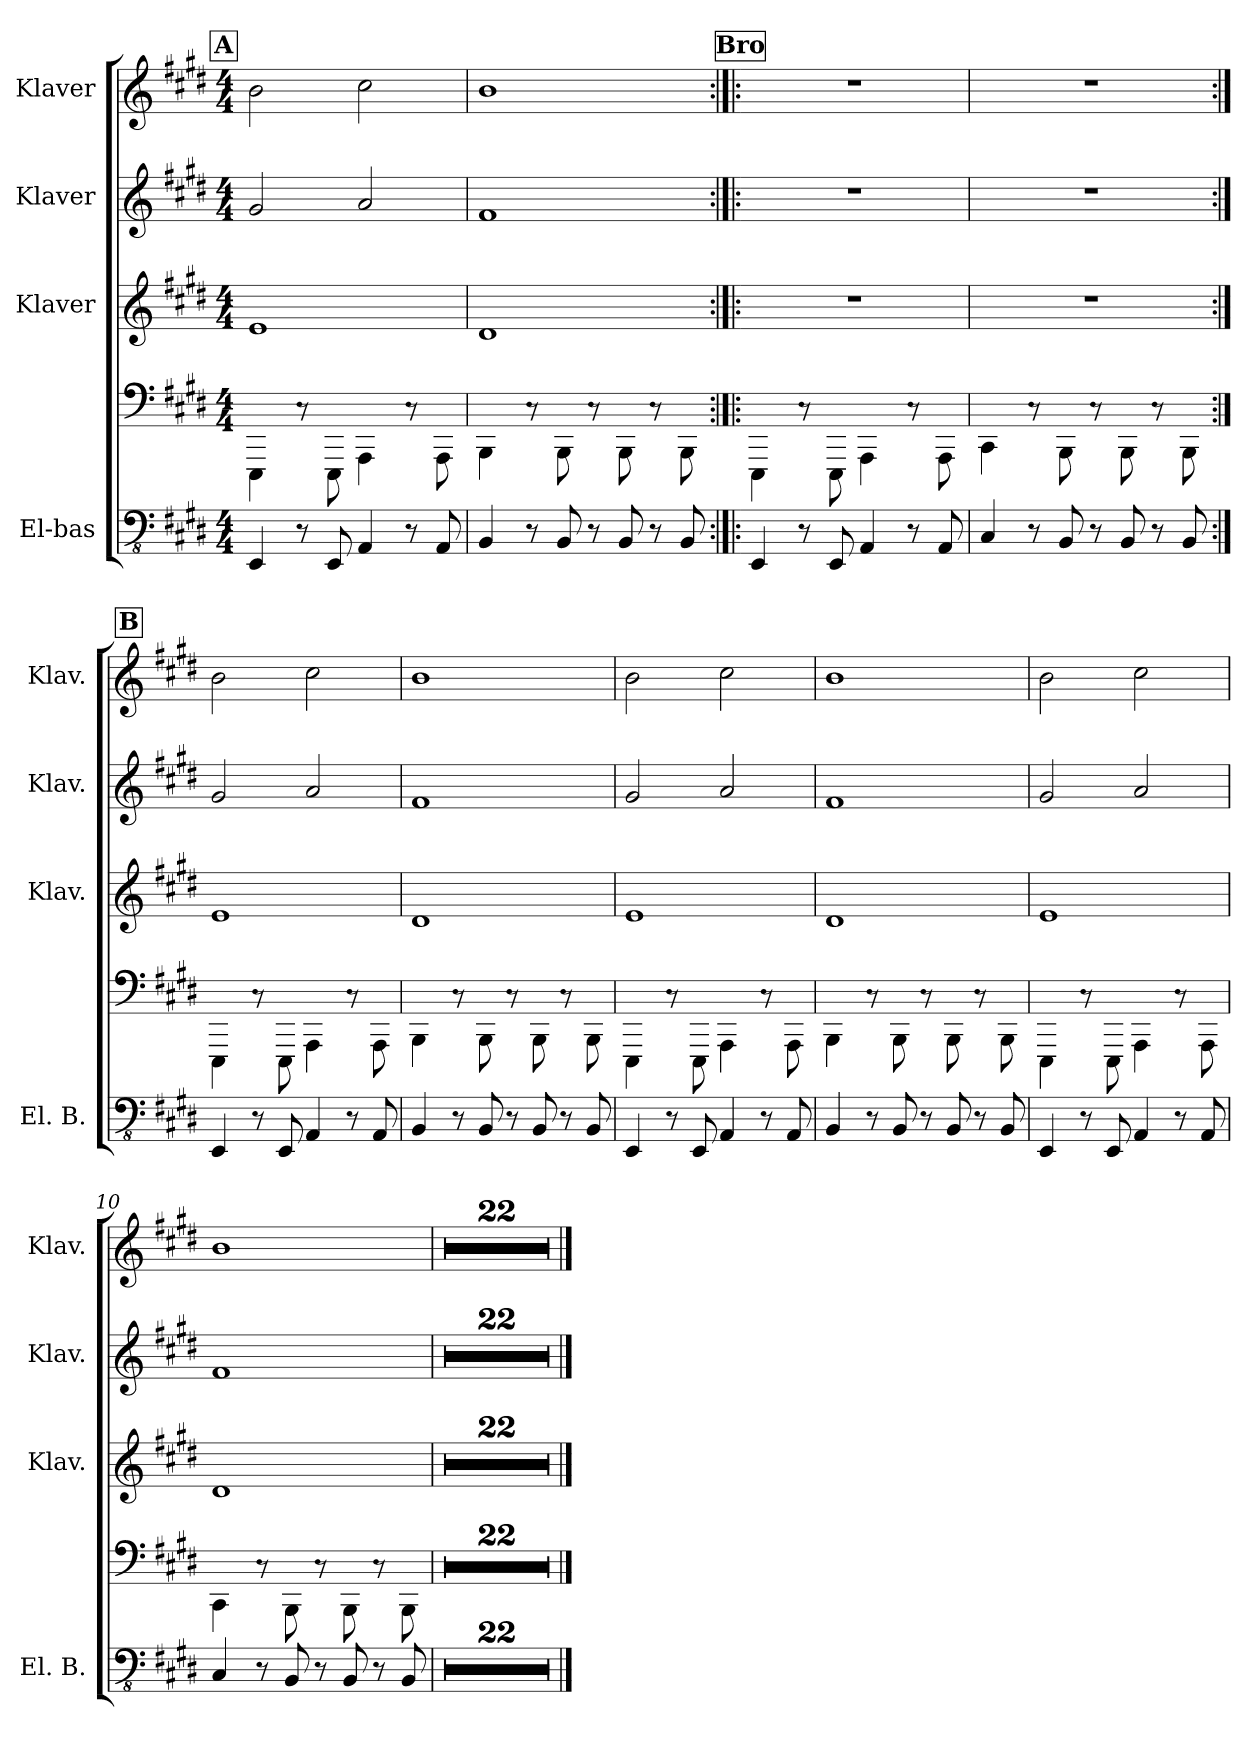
**kern	**kern	**kern	**kern	**kern
*part4	*part4	*part3	*part2	*part1
*staff5	*staff4	*staff3	*staff2	*staff1
*I"El-bas	*	*I"Klaver	*I"Klaver	*I"Klaver
*I'El. B.	*	*I'Klav.	*I'Klav.	*I'Klav.
*	*stria4	*	*	*
*clefFv4	*	*clefG2	*clefG2	*clefG2
*k[f#c#g#d#]	*k[f#c#g#d#]	*k[f#c#g#d#]	*k[f#c#g#d#]	*k[f#c#g#d#]
*M4/4	*M4/4	*M4/4	*M4/4	*M4/4
*MM120	*MM120	*MM120	*MM120	*MM120
!!LO:REH:place=s1:a:B:fs=14:t=A
=1	=1	=1	=1	=1
4EEE/	4EEE\	1e	2g#/	2b\
8r	8r	.	.	.
8EEE/	8EEE\	.	.	.
4AAA/	4AAA\	.	2a/	2cc#\
8r	8r	.	.	.
8AAA/	8AAA\	.	.	.
=2	=2	=2	=2	=2
4BBB/	4BBB\	1d#	1f#	1b
8r	8r	.	.	.
8BBB/	8BBB\	.	.	.
8r	8r	.	.	.
8BBB/	8BBB\	.	.	.
8r	8r	.	.	.
8BBB/	8BBB\	.	.	.
!!LO:REH:place=s1:a:B:fs=14:t=Bro
=3:|!|:	=3:|!|:	=3:|!|:	=3:|!|:	=3:|!|:
4EEE/	4EEE\	1r	1r	1r
8r	8r	.	.	.
8EEE/	8EEE\	.	.	.
4AAA/	4AAA\	.	.	.
8r	8r	.	.	.
8AAA/	8AAA\	.	.	.
=4	=4	=4	=4	=4
4CC#/	4CC#\	1r	1r	1r
8r	8r	.	.	.
8BBB/	8BBB\	.	.	.
8r	8r	.	.	.
8BBB/	8BBB\	.	.	.
8r	8r	.	.	.
8BBB/	8BBB\	.	.	.
!!LO:LB:g=z
!!LO:REH:place=s1:a:B:fs=14:t=B
=5:|!	=5:|!	=5:|!	=5:|!	=5:|!
4EEE/	4EEE\	1e	2g#/	2b\
8r	8r	.	.	.
8EEE/	8EEE\	.	.	.
4AAA/	4AAA\	.	2a/	2cc#\
8r	8r	.	.	.
8AAA/	8AAA\	.	.	.
=6	=6	=6	=6	=6
4BBB/	4BBB\	1d#	1f#	1b
8r	8r	.	.	.
8BBB/	8BBB\	.	.	.
8r	8r	.	.	.
8BBB/	8BBB\	.	.	.
8r	8r	.	.	.
8BBB/	8BBB\	.	.	.
=7	=7	=7	=7	=7
4EEE/	4EEE\	1e	2g#/	2b\
8r	8r	.	.	.
8EEE/	8EEE\	.	.	.
4AAA/	4AAA\	.	2a/	2cc#\
8r	8r	.	.	.
8AAA/	8AAA\	.	.	.
=8	=8	=8	=8	=8
4BBB/	4BBB\	1d#	1f#	1b
8r	8r	.	.	.
8BBB/	8BBB\	.	.	.
8r	8r	.	.	.
8BBB/	8BBB\	.	.	.
8r	8r	.	.	.
8BBB/	8BBB\	.	.	.
=9	=9	=9	=9	=9
4EEE/	4EEE\	1e	2g#/	2b\
8r	8r	.	.	.
8EEE/	8EEE\	.	.	.
4AAA/	4AAA\	.	2a/	2cc#\
8r	8r	.	.	.
8AAA/	8AAA\	.	.	.
!!LO:PB:g=z
=10	=10	=10	=10	=10
4CC#/	4CC#\	1d#	1f#	1b
8r	8r	.	.	.
8BBB/	8BBB\	.	.	.
8r	8r	.	.	.
8BBB/	8BBB\	.	.	.
8r	8r	.	.	.
8BBB/	8BBB\	.	.	.
=11	=11	=11	=11	=11
1r	1r	1r	1r	1r
=12	=12	=12	=12	=12
1r	1r	1r	1r	1r
=13	=13	=13	=13	=13
1r	1r	1r	1r	1r
=14	=14	=14	=14	=14
1r	1r	1r	1r	1r
=15	=15	=15	=15	=15
1r	1r	1r	1r	1r
=16	=16	=16	=16	=16
1r	1r	1r	1r	1r
=17	=17	=17	=17	=17
1r	1r	1r	1r	1r
=18	=18	=18	=18	=18
1r	1r	1r	1r	1r
=19	=19	=19	=19	=19
1r	1r	1r	1r	1r
=20	=20	=20	=20	=20
1r	1r	1r	1r	1r
=21	=21	=21	=21	=21
1r	1r	1r	1r	1r
=22	=22	=22	=22	=22
1r	1r	1r	1r	1r
=23	=23	=23	=23	=23
1r	1r	1r	1r	1r
!!LO:LB:g=z
=24	=24	=24	=24	=24
1r	1r	1r	1r	1r
=25	=25	=25	=25	=25
1r	1r	1r	1r	1r
=26	=26	=26	=26	=26
1r	1r	1r	1r	1r
=27	=27	=27	=27	=27
1r	1r	1r	1r	1r
=28	=28	=28	=28	=28
1r	1r	1r	1r	1r
=29	=29	=29	=29	=29
1r	1r	1r	1r	1r
=30	=30	=30	=30	=30
1r	1r	1r	1r	1r
=31	=31	=31	=31	=31
1r	1r	1r	1r	1r
=32	=32	=32	=32	=32
1r	1r	1r	1r	1r
==	==	==	==	==
*-	*-	*-	*-	*-
